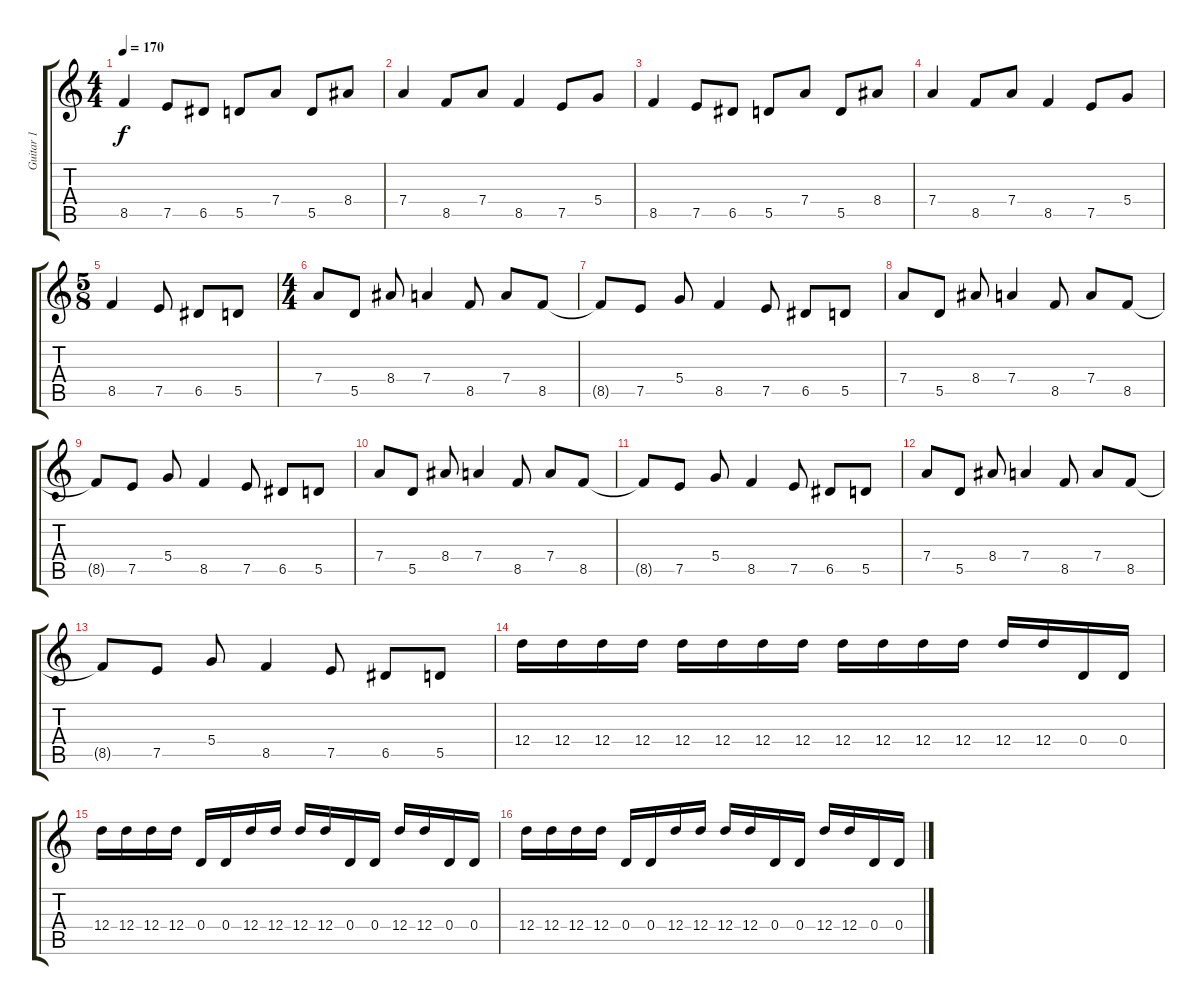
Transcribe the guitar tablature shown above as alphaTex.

\track ("Guitar 1" "Guitar 1") {instrument acousticguitarsteel}
\staff {score tabs}
\tuning (E4 B3 G3 D3 A2 D2) {hide}
\ts (4 4)
\tempo 170
\clef g2
\ks c
8.5.4{dy f} 7.5.8 6.5.8 5.5.8 7.4.8 5.5.8 8.4.8 |
7.4.4 8.5.8 7.4.8 8.5.4 7.5.8 5.4.8 |
8.5.4 7.5.8 6.5.8 5.5.8 7.4.8 5.5.8 8.4.8 |
7.4.4 8.5.8 7.4.8 8.5.4 7.5.8 5.4.8 |
\ts (5 8)
8.5.4 7.5.8 6.5.8 5.5.8 |
\ts (4 4)
7.4.8 5.5.8 8.4.8 7.4.4 8.5.8 7.4.8 8.5.8 |
8.5{t}.8 7.5.8 5.4.8 8.5.4 7.5.8 6.5.8 5.5.8 |
7.4.8 5.5.8 8.4.8 7.4.4 8.5.8 7.4.8 8.5.8 |
8.5{t}.8 7.5.8 5.4.8 8.5.4 7.5.8 6.5.8 5.5.8 |
7.4.8 5.5.8 8.4.8 7.4.4 8.5.8 7.4.8 8.5.8 |
8.5{t}.8 7.5.8 5.4.8 8.5.4 7.5.8 6.5.8 5.5.8 |
7.4.8 5.5.8 8.4.8 7.4.4 8.5.8 7.4.8 8.5.8 |
8.5{t}.8 7.5.8 5.4.8 8.5.4 7.5.8 6.5.8 5.5.8 |
12.4.16 12.4.16 12.4.16 12.4.16 12.4.16 12.4.16 12.4.16 12.4.16 12.4.16 12.4.16 12.4.16 12.4.16 12.4.16 12.4.16 0.4.16 0.4.16 |
12.4.16 12.4.16 12.4.16 12.4.16 0.4.16 0.4.16 12.4.16 12.4.16 12.4.16 12.4.16 0.4.16 0.4.16 12.4.16 12.4.16 0.4.16 0.4.16 |
12.4.16 12.4.16 12.4.16 12.4.16 0.4.16 0.4.16 12.4.16 12.4.16 12.4.16 12.4.16 0.4.16 0.4.16 12.4.16 12.4.16 0.4.16 0.4.16
